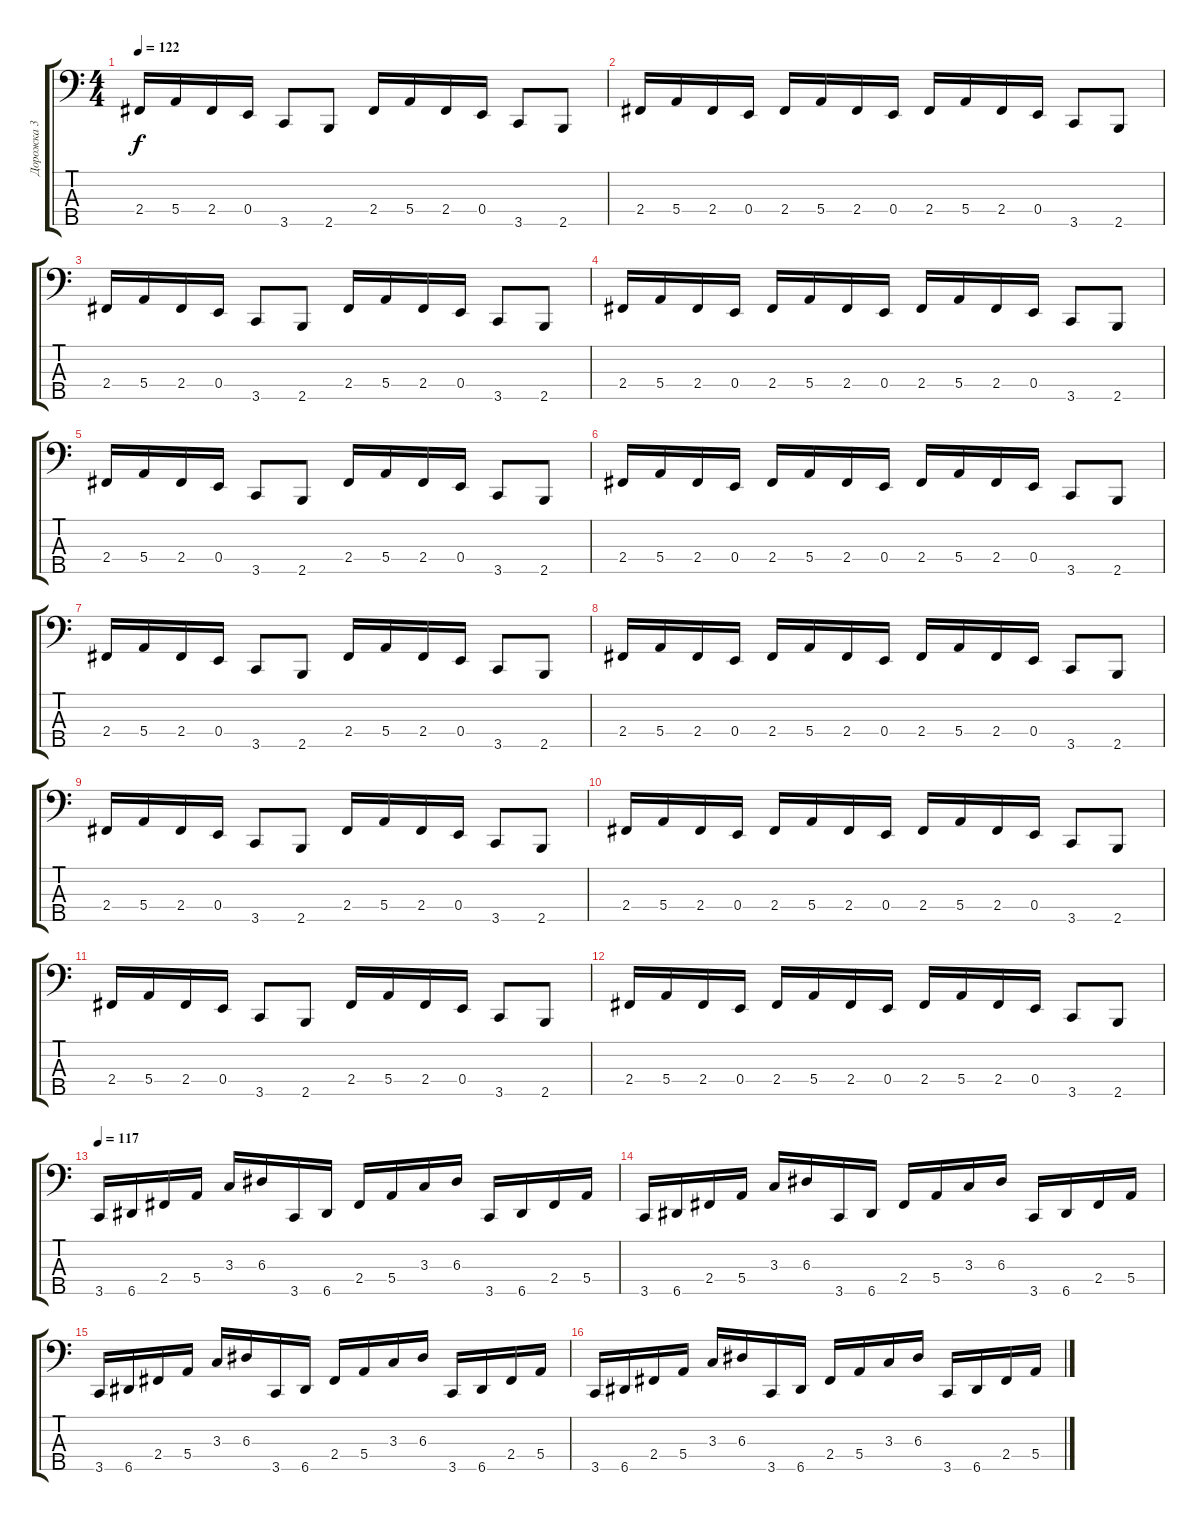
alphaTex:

\track ("Дорожка 3" "Дорожка 3") {instrument electricbasspick}
\staff {score tabs}
\tuning (G2 D2 A1 E1 A0) {hide}
\ts (4 4)
\tempo 122
\clef f4
\ks c
2.4.16{dy f} 5.4.16 2.4.16 0.4.16 3.5.8 2.5.8 2.4.16 5.4.16 2.4.16 0.4.16 3.5.8 2.5.8 |
2.4.16 5.4.16 2.4.16 0.4.16 2.4.16 5.4.16 2.4.16 0.4.16 2.4.16 5.4.16 2.4.16 0.4.16 3.5.8 2.5.8 |
2.4.16 5.4.16 2.4.16 0.4.16 3.5.8 2.5.8 2.4.16 5.4.16 2.4.16 0.4.16 3.5.8 2.5.8 |
2.4.16 5.4.16 2.4.16 0.4.16 2.4.16 5.4.16 2.4.16 0.4.16 2.4.16 5.4.16 2.4.16 0.4.16 3.5.8 2.5.8 |
2.4.16 5.4.16 2.4.16 0.4.16 3.5.8 2.5.8 2.4.16 5.4.16 2.4.16 0.4.16 3.5.8 2.5.8 |
2.4.16 5.4.16 2.4.16 0.4.16 2.4.16 5.4.16 2.4.16 0.4.16 2.4.16 5.4.16 2.4.16 0.4.16 3.5.8 2.5.8 |
2.4.16 5.4.16 2.4.16 0.4.16 3.5.8 2.5.8 2.4.16 5.4.16 2.4.16 0.4.16 3.5.8 2.5.8 |
2.4.16 5.4.16 2.4.16 0.4.16 2.4.16 5.4.16 2.4.16 0.4.16 2.4.16 5.4.16 2.4.16 0.4.16 3.5.8 2.5.8 |
2.4.16 5.4.16 2.4.16 0.4.16 3.5.8 2.5.8 2.4.16 5.4.16 2.4.16 0.4.16 3.5.8 2.5.8 |
2.4.16 5.4.16 2.4.16 0.4.16 2.4.16 5.4.16 2.4.16 0.4.16 2.4.16 5.4.16 2.4.16 0.4.16 3.5.8 2.5.8 |
2.4.16 5.4.16 2.4.16 0.4.16 3.5.8 2.5.8 2.4.16 5.4.16 2.4.16 0.4.16 3.5.8 2.5.8 |
2.4.16 5.4.16 2.4.16 0.4.16 2.4.16 5.4.16 2.4.16 0.4.16 2.4.16 5.4.16 2.4.16 0.4.16 3.5.8 2.5.8 |
\tempo 117
3.5.16 6.5.16 2.4.16 5.4.16 3.3.16 6.3.16 3.5.16 6.5.16 2.4.16 5.4.16 3.3.16 6.3.16 3.5.16 6.5.16 2.4.16 5.4.16 |
3.5.16 6.5.16 2.4.16 5.4.16 3.3.16 6.3.16 3.5.16 6.5.16 2.4.16 5.4.16 3.3.16 6.3.16 3.5.16 6.5.16 2.4.16 5.4.16 |
3.5.16 6.5.16 2.4.16 5.4.16 3.3.16 6.3.16 3.5.16 6.5.16 2.4.16 5.4.16 3.3.16 6.3.16 3.5.16 6.5.16 2.4.16 5.4.16 |
3.5.16 6.5.16 2.4.16 5.4.16 3.3.16 6.3.16 3.5.16 6.5.16 2.4.16 5.4.16 3.3.16 6.3.16 3.5.16 6.5.16 2.4.16 5.4.16
